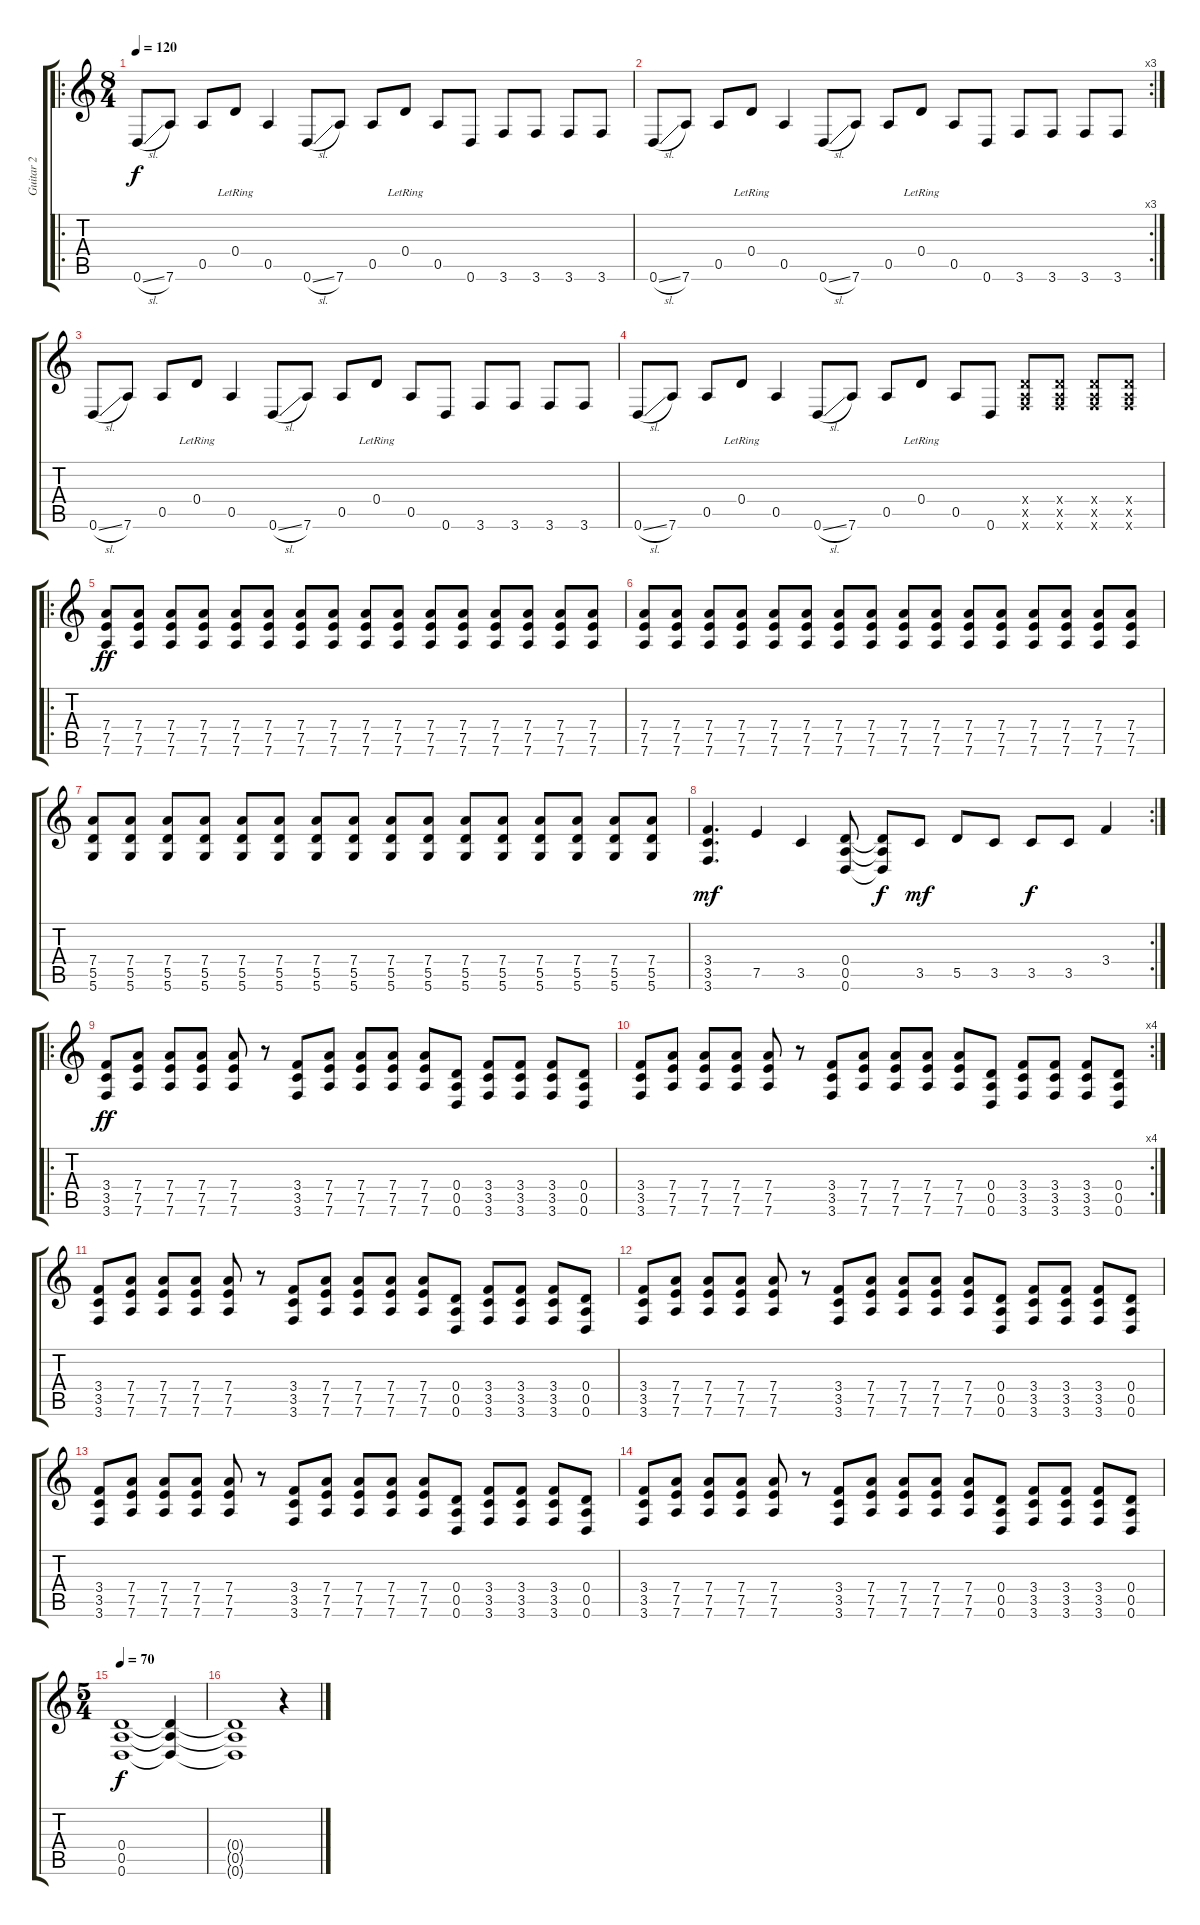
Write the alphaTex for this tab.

\track ("Guitar 2" "Guitar 2") {instrument overdrivenguitar}
\staff {score tabs}
\tuning (E4 B3 G3 D3 A2 D2) {hide}
\ro
\ts (8 4)
\tempo 120
\clef g2
\ks c
0.6{sl}.8{dy f volume 10 instrument overdrivenguitar} 7.6.8 0.5.8 0.4{lr}.8 0.5.4 0.6{sl}.8 7.6.8 0.5.8 0.4{lr}.8 0.5.8 0.6.8 3.6.8 3.6.8 3.6.8 3.6.8 |
\rc 3
0.6{sl}.8{instrument overdrivenguitar} 7.6.8 0.5.8 0.4{lr}.8 0.5.4 0.6{sl}.8 7.6.8 0.5.8 0.4{lr}.8 0.5.8 0.6.8 3.6.8 3.6.8 3.6.8 3.6.8 |
0.6{sl}.8 7.6.8 0.5.8 0.4{lr}.8 0.5.4 0.6{sl}.8 7.6.8 0.5.8 0.4{lr}.8 0.5.8 0.6.8 3.6.8 3.6.8 3.6.8 3.6.8 |
0.6{sl}.8 7.6.8 0.5.8 0.4{lr}.8 0.5.4 0.6{sl}.8 7.6.8 0.5.8 0.4{lr}.8 0.5.8 0.6.8 (0.4{x} 0.5{x} 3.6{x}).8{instrument distortionguitar} (0.4{x} 0.5{x} 3.6{x}).8 (0.4{x} 0.5{x} 3.6{x}).8 (0.4{x} 0.5{x} 3.6{x}).8 |
\ro
(7.4 7.5 7.6).8{dy ff} (7.4 7.5 7.6).8 (7.4 7.5 7.6).8 (7.4 7.5 7.6).8 (7.4 7.5 7.6).8 (7.4 7.5 7.6).8 (7.4 7.5 7.6).8 (7.4 7.5 7.6).8 (7.4 7.5 7.6).8 (7.4 7.5 7.6).8 (7.4 7.5 7.6).8 (7.4 7.5 7.6).8 (7.4 7.5 7.6).8 (7.4 7.5 7.6).8 (7.4 7.5 7.6).8 (7.4 7.5 7.6).8 |
(7.4 7.5 7.6).8 (7.4 7.5 7.6).8 (7.4 7.5 7.6).8 (7.4 7.5 7.6).8 (7.4 7.5 7.6).8 (7.4 7.5 7.6).8 (7.4 7.5 7.6).8 (7.4 7.5 7.6).8 (7.4 7.5 7.6).8 (7.4 7.5 7.6).8 (7.4 7.5 7.6).8 (7.4 7.5 7.6).8 (7.4 7.5 7.6).8 (7.4 7.5 7.6).8 (7.4 7.5 7.6).8 (7.4 7.5 7.6).8 |
(7.4 5.5 5.6).8 (7.4 5.5 5.6).8 (7.4 5.5 5.6).8 (7.4 5.5 5.6).8 (7.4 5.5 5.6).8 (7.4 5.5 5.6).8 (7.4 5.5 5.6).8 (7.4 5.5 5.6).8 (7.4 5.5 5.6).8 (7.4 5.5 5.6).8 (7.4 5.5 5.6).8 (7.4 5.5 5.6).8 (7.4 5.5 5.6).8 (7.4 5.5 5.6).8 (7.4 5.5 5.6).8 (7.4 5.5 5.6).8 |
\rc 2
(3.4 3.5 3.6).4{d dy mf} 7.5.4 3.5.4 (0.4 0.5 0.6).8 (0.4{t} 0.5{t} 0.6{t}).8{dy f} 3.5.8{dy mf} 5.5.8 3.5.8 3.5.8{dy f} 3.5.8 3.4.4 |
\ro
(3.4 3.5 3.6).8{dy ff} (7.4 7.5 7.6).8 (7.4 7.5 7.6).8 (7.4 7.5 7.6).8 (7.4 7.5 7.6).8 r.8 (3.4 3.5 3.6).8 (7.4 7.5 7.6).8 (7.4 7.5 7.6).8 (7.4 7.5 7.6).8 (7.4 7.5 7.6).8 (0.4 0.5 0.6).8 (3.4 3.5 3.6).8 (3.4 3.5 3.6).8 (3.4 3.5 3.6).8 (0.4 0.5 0.6).8 |
\rc 4
(3.4 3.5 3.6).8 (7.4 7.5 7.6).8 (7.4 7.5 7.6).8 (7.4 7.5 7.6).8 (7.4 7.5 7.6).8 r.8 (3.4 3.5 3.6).8 (7.4 7.5 7.6).8 (7.4 7.5 7.6).8 (7.4 7.5 7.6).8 (7.4 7.5 7.6).8 (0.4 0.5 0.6).8 (3.4 3.5 3.6).8 (3.4 3.5 3.6).8 (3.4 3.5 3.6).8 (0.4 0.5 0.6).8 |
(3.4 3.5 3.6).8 (7.4 7.5 7.6).8 (7.4 7.5 7.6).8 (7.4 7.5 7.6).8 (7.4 7.5 7.6).8 r.8 (3.4 3.5 3.6).8 (7.4 7.5 7.6).8 (7.4 7.5 7.6).8 (7.4 7.5 7.6).8 (7.4 7.5 7.6).8 (0.4 0.5 0.6).8 (3.4 3.5 3.6).8 (3.4 3.5 3.6).8 (3.4 3.5 3.6).8 (0.4 0.5 0.6).8 |
(3.4 3.5 3.6).8 (7.4 7.5 7.6).8 (7.4 7.5 7.6).8 (7.4 7.5 7.6).8 (7.4 7.5 7.6).8 r.8 (3.4 3.5 3.6).8 (7.4 7.5 7.6).8 (7.4 7.5 7.6).8 (7.4 7.5 7.6).8 (7.4 7.5 7.6).8 (0.4 0.5 0.6).8 (3.4 3.5 3.6).8 (3.4 3.5 3.6).8 (3.4 3.5 3.6).8 (0.4 0.5 0.6).8 |
(3.4 3.5 3.6).8 (7.4 7.5 7.6).8 (7.4 7.5 7.6).8 (7.4 7.5 7.6).8 (7.4 7.5 7.6).8 r.8 (3.4 3.5 3.6).8 (7.4 7.5 7.6).8 (7.4 7.5 7.6).8 (7.4 7.5 7.6).8 (7.4 7.5 7.6).8 (0.4 0.5 0.6).8 (3.4 3.5 3.6).8 (3.4 3.5 3.6).8 (3.4 3.5 3.6).8 (0.4 0.5 0.6).8 |
(3.4 3.5 3.6).8 (7.4 7.5 7.6).8 (7.4 7.5 7.6).8 (7.4 7.5 7.6).8 (7.4 7.5 7.6).8 r.8 (3.4 3.5 3.6).8 (7.4 7.5 7.6).8 (7.4 7.5 7.6).8 (7.4 7.5 7.6).8 (7.4 7.5 7.6).8 (0.4 0.5 0.6).8 (3.4 3.5 3.6).8 (3.4 3.5 3.6).8 (3.4 3.5 3.6).8 (0.4 0.5 0.6).8 |
\ts (5 4)
\tempo 70
(0.4 0.5 0.6).1{dy f} (0.4{t} 0.5{t} 0.6{t}).4 |
(0.4{t} 0.5{t} 0.6{t}).1 r.4
